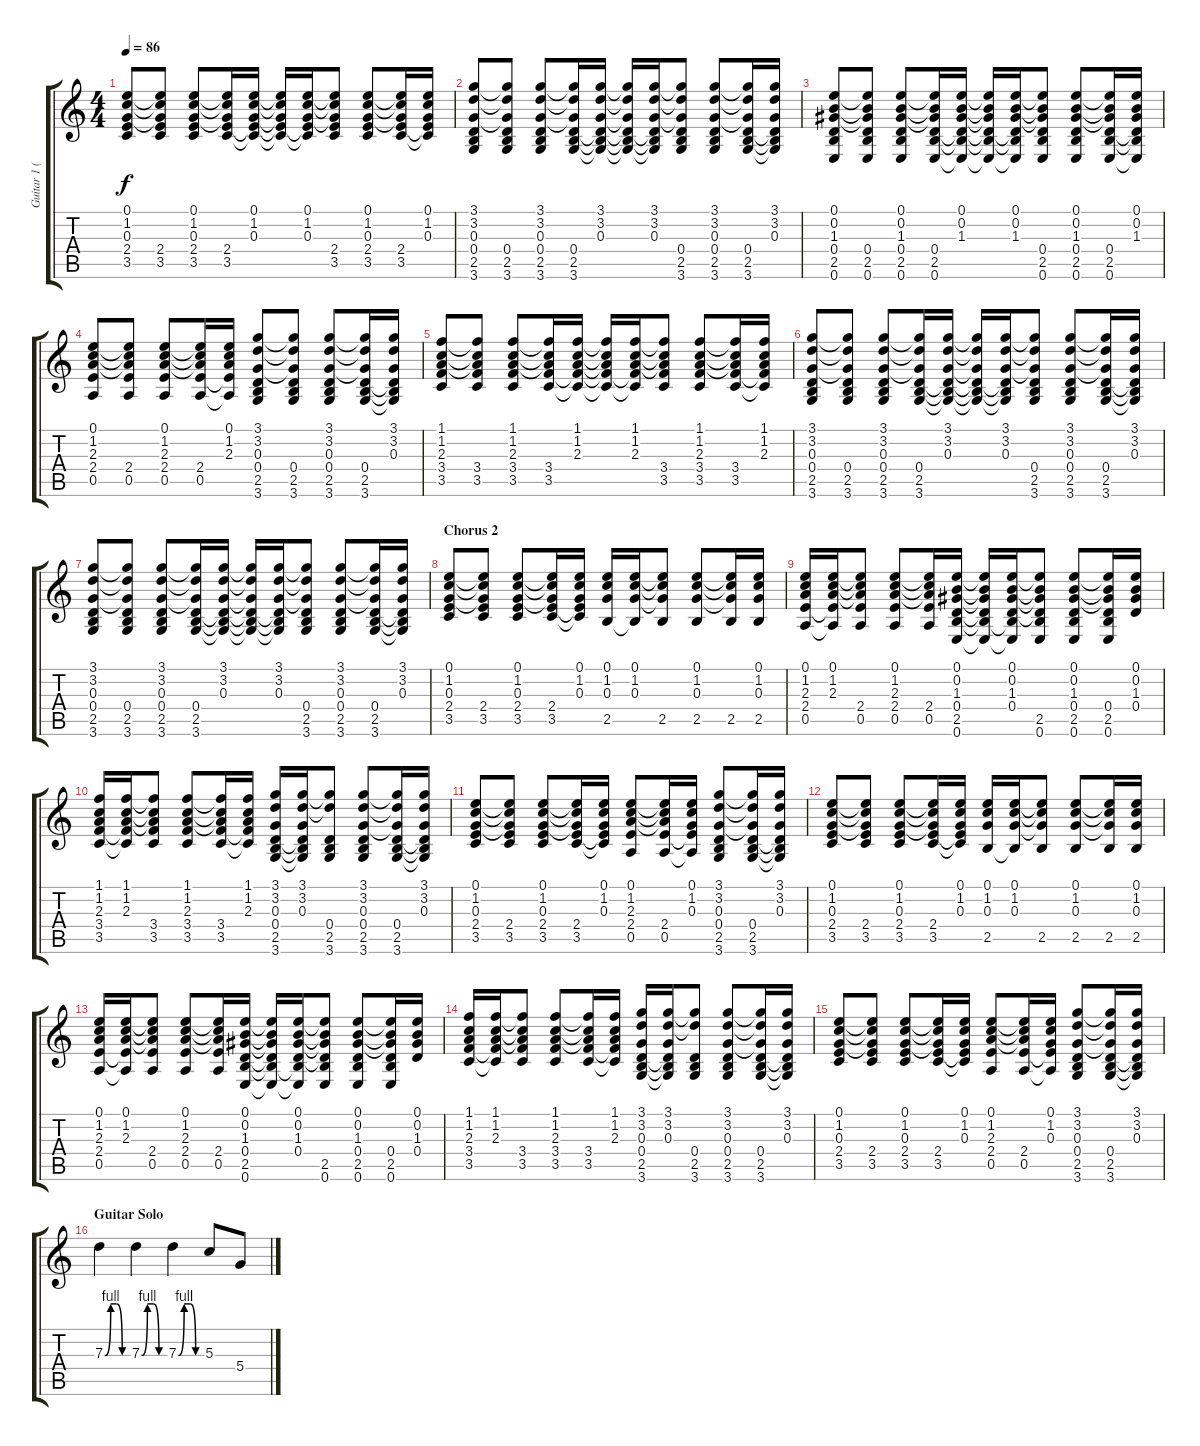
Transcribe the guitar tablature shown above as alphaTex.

\track ("Guitar 1 (Noel)" "Guitar 1 (") {instrument overdrivenguitar}
\staff {score tabs}
\tuning (E4 B3 G3 D3 A2 E2) {hide}
\ts (4 4)
\tempo 86
\clef g2
\ks c
(0.1 1.2 0.3 2.4 3.5).8{dy f} (0.1{t} 1.2{t} 0.3{t} 2.4 3.5).8 (0.1 1.2 0.3 2.4 3.5).8 (0.1{t} 1.2{t} 0.3{t} 2.4 3.5).16 (0.1 1.2 0.3 2.4{t} 3.5{t}).16 (0.1{t} 1.2{t} 0.3{t} 2.4{t} 3.5{t}).16 (0.1 1.2 0.3 2.4{t} 3.5{t}).16 (0.1{t} 1.2{t} 0.3{t} 2.4 3.5).8 (0.1 1.2 0.3 2.4 3.5).8 (0.1{t} 1.2{t} 0.3{t} 2.4 3.5).16 (0.1 1.2 0.3 2.4{t} 3.5{t}).16 |
(3.1 3.2 0.3 0.4 2.5 3.6).8 (3.1{t} 3.2{t} 0.3{t} 0.4 2.5 3.6).8 (3.1 3.2 0.3 0.4 2.5 3.6).8 (3.1{t} 3.2{t} 0.3{t} 0.4 2.5 3.6).16 (3.1 3.2 0.3 0.4{t} 2.5{t} 3.6{t}).16 (3.1{t} 3.2{t} 0.3{t} 0.4{t} 2.5{t} 3.6{t}).16 (3.1 3.2 0.3 0.4{t} 2.5{t} 3.6{t}).16 (3.1{t} 3.2{t} 0.3{t} 0.4 2.5 3.6).8 (3.1 3.2 0.3 0.4 2.5 3.6).8 (3.1{t} 3.2{t} 0.3{t} 0.4 2.5 3.6).16 (3.1 3.2 0.3 0.4{t} 2.5{t} 3.6{t}).16 |
(0.1 0.2 1.3 0.4 2.5 0.6).8 (0.1{t} 0.2{t} 1.3{t} 0.4 2.5 0.6).8 (0.1 0.2 1.3 0.4 2.5 0.6).8 (0.1{t} 0.2{t} 1.3{t} 0.4 2.5 0.6).16 (0.1 0.2 1.3 0.4{t} 2.5{t} 0.6{t}).16 (0.1{t} 0.2{t} 1.3{t} 0.4{t} 2.5{t} 0.6{t}).16 (0.1 0.2 1.3 0.4{t} 2.5{t} 0.6{t}).16 (0.1{t} 0.2{t} 1.3{t} 0.4 2.5 0.6).8 (0.1 0.2 1.3 0.4 2.5 0.6).8 (0.1{t} 0.2{t} 1.3{t} 0.4 2.5 0.6).16 (0.1 0.2 1.3 0.4{t} 2.5{t} 0.6{t}).16 |
(0.1 1.2 2.3 2.4 0.5).8 (0.1{t} 1.2{t} 2.3{t} 2.4 0.5).8 (0.1 1.2 2.3 2.4 0.5).8 (0.1{t} 1.2{t} 2.3{t} 2.4 0.5).16 (0.1 1.2 2.3 2.4{t} 0.5{t}).16 (3.1 3.2 0.3 0.4 2.5 3.6).8 (3.1{t} 3.2{t} 0.3{t} 0.4 2.5 3.6).8 (3.1 3.2 0.3 0.4 2.5 3.6).8 (3.1{t} 3.2{t} 0.3{t} 0.4 2.5 3.6).16 (3.1 3.2 0.3 0.4{t} 2.5{t} 3.6{t}).16 |
(1.1 1.2 2.3 3.4 3.5).8 (1.1{t} 1.2{t} 2.3{t} 3.4 3.5).8 (1.1 1.2 2.3 3.4 3.5).8 (1.1{t} 1.2{t} 2.3{t} 3.4 3.5).16 (1.1 1.2 2.3 3.4{t} 3.5{t}).16 (1.1{t} 1.2{t} 2.3{t} 3.4{t} 3.5{t}).16 (1.1 1.2 2.3 3.4{t} 3.5{t}).16 (1.1{t} 1.2{t} 2.3{t} 3.4 3.5).8 (1.1 1.2 2.3 3.4 3.5).8 (1.1{t} 1.2{t} 2.3{t} 3.4 3.5).16 (1.1 1.2 2.3 3.4{t} 3.5{t}).16 |
(3.1 3.2 0.3 0.4 2.5 3.6).8 (3.1{t} 3.2{t} 0.3{t} 0.4 2.5 3.6).8 (3.1 3.2 0.3 0.4 2.5 3.6).8 (3.1{t} 3.2{t} 0.3{t} 0.4 2.5 3.6).16 (3.1 3.2 0.3 0.4{t} 2.5{t} 3.6{t}).16 (3.1{t} 3.2{t} 0.3{t} 0.4{t} 2.5{t} 3.6{t}).16 (3.1 3.2 0.3 0.4{t} 2.5{t} 3.6{t}).16 (3.1{t} 3.2{t} 0.3{t} 0.4 2.5 3.6).8 (3.1 3.2 0.3 0.4 2.5 3.6).8 (3.1{t} 3.2{t} 0.3{t} 0.4 2.5 3.6).16 (3.1 3.2 0.3 0.4{t} 2.5{t} 3.6{t}).16 |
(3.1 3.2 0.3 0.4 2.5 3.6).8 (3.1{t} 3.2{t} 0.3{t} 0.4 2.5 3.6).8 (3.1 3.2 0.3 0.4 2.5 3.6).8 (3.1{t} 3.2{t} 0.3{t} 0.4 2.5 3.6).16 (3.1 3.2 0.3 0.4{t} 2.5{t} 3.6{t}).16 (3.1{t} 3.2{t} 0.3{t} 0.4{t} 2.5{t} 3.6{t}).16 (3.1 3.2 0.3 0.4{t} 2.5{t} 3.6{t}).16 (3.1{t} 3.2{t} 0.3{t} 0.4 2.5 3.6).8 (3.1 3.2 0.3 0.4 2.5 3.6).8 (3.1{t} 3.2{t} 0.3{t} 0.4 2.5 3.6).16 (3.1 3.2 0.3 0.4{t} 2.5{t} 3.6{t}).16 |
\section ("" "Chorus 2")
(0.1 1.2 0.3 2.4 3.5).8 (0.1{t} 1.2{t} 0.3{t} 2.4 3.5).8 (0.1 1.2 0.3 2.4 3.5).8 (0.1{t} 1.2{t} 0.3{t} 2.4 3.5).16 (0.1 1.2 0.3 2.4{t} 3.5{t}).16 (0.1 1.2 0.3 2.5).16 (0.1 1.2 0.3 2.5{t}).16 (0.1{t} 1.2{t} 0.3{t} 2.5).8 (0.1 1.2 0.3 2.5).8 (0.1{t} 1.2{t} 0.3{t} 2.5).16 (0.1 1.2 0.3 2.5).16 |
(0.1 1.2 2.3 2.4 0.5).16 (0.1 1.2 2.3 2.4{t} 0.5{t}).16 (0.1{t} 1.2{t} 2.3{t} 2.4 0.5).8 (0.1 1.2 2.3 2.4 0.5).8 (0.1{t} 1.2{t} 2.3{t} 2.4 0.5).16 (0.1 0.2 1.3 0.4 2.5 0.6).16 (0.1{t} 0.2{t} 1.3{t} 0.4{t} 2.5{t} 0.6{t}).16 (0.1 0.2 1.3 0.4 2.5{t} 0.6{t}).16 (0.1{t} 0.2{t} 1.3{t} 0.4{t} 2.5 0.6).8 (0.1 0.2 1.3 0.4 2.5 0.6).8 (0.1{t} 0.2{t} 1.3{t} 0.4 2.5 0.6).16 (0.1 0.2 1.3 0.4).16 |
(1.1 1.2 2.3 3.4 3.5).16 (1.1 1.2 2.3 3.4{t} 3.5{t}).16 (1.1{t} 1.2{t} 2.3{t} 3.4 3.5).8 (1.1 1.2 2.3 3.4 3.5).8 (1.1{t} 1.2{t} 2.3{t} 3.4 3.5).16 (1.1 1.2 2.3 3.4{t} 3.5{t}).16 (3.1 3.2 0.3 0.4 2.5 3.6).16 (3.1 3.2 0.3 0.4{t} 2.5{t} 3.6{t}).16 (3.1{t} 3.2{t} 0.4 2.5 3.6).8 (3.1 3.2 0.3 0.4 2.5 3.6).8 (3.1{t} 3.2{t} 0.3{t} 0.4 2.5 3.6).16 (3.1 3.2 0.3 0.4{t} 2.5{t} 3.6{t}).16 |
(0.1 1.2 0.3 2.4 3.5).8 (0.1{t} 1.2{t} 0.3{t} 2.4 3.5).8 (0.1 1.2 0.3 2.4 3.5).8 (0.1{t} 1.2{t} 0.3{t} 2.4 3.5).16 (0.1 1.2 0.3 2.4{t} 3.5{t}).16 (0.1 1.2 2.3 2.4 0.5).8 (0.1{t} 1.2{t} 2.3{t} 2.4 0.5).16 (0.1 1.2 0.3 2.4{t} 0.5{t}).16 (3.1 3.2 0.3 0.4 2.5 3.6).8 (3.1{t} 3.2{t} 0.3{t} 0.4 2.5 3.6).16 (3.1 3.2 0.3 0.4{t} 2.5{t} 3.6{t}).16 |
(0.1 1.2 0.3 2.4 3.5).8 (0.1{t} 1.2{t} 0.3{t} 2.4 3.5).8 (0.1 1.2 0.3 2.4 3.5).8 (0.1{t} 1.2{t} 0.3{t} 2.4 3.5).16 (0.1 1.2 0.3 2.4{t} 3.5{t}).16 (0.1 1.2 0.3 2.5).16 (0.1 1.2 0.3 2.5{t}).16 (0.1{t} 1.2{t} 0.3{t} 2.5).8 (0.1 1.2 0.3 2.5).8 (0.1{t} 1.2{t} 0.3{t} 2.5).16 (0.1 1.2 0.3 2.5).16 |
(0.1 1.2 2.3 2.4 0.5).16 (0.1 1.2 2.3 2.4{t} 0.5{t}).16 (0.1{t} 1.2{t} 2.3{t} 2.4 0.5).8 (0.1 1.2 2.3 2.4 0.5).8 (0.1{t} 1.2{t} 2.3{t} 2.4 0.5).16 (0.1 0.2 1.3 0.4 2.5 0.6).16 (0.1{t} 0.2{t} 1.3{t} 0.4{t} 2.5{t} 0.6{t}).16 (0.1 0.2 1.3 0.4 2.5{t} 0.6{t}).16 (0.1{t} 0.2{t} 1.3{t} 0.4{t} 2.5 0.6).8 (0.1 0.2 1.3 0.4 2.5 0.6).8 (0.1{t} 0.2{t} 1.3{t} 0.4 2.5 0.6).16 (0.1 0.2 1.3 0.4).16 |
(1.1 1.2 2.3 3.4 3.5).16 (1.1 1.2 2.3 3.4{t} 3.5{t}).16 (1.1{t} 1.2{t} 2.3{t} 3.4 3.5).8 (1.1 1.2 2.3 3.4 3.5).8 (1.1{t} 1.2{t} 2.3{t} 3.4 3.5).16 (1.1 1.2 2.3 3.4{t} 3.5{t}).16 (3.1 3.2 0.3 0.4 2.5 3.6).16 (3.1 3.2 0.3 0.4{t} 2.5{t} 3.6{t}).16 (3.1{t} 3.2{t} 0.4 2.5 3.6).8 (3.1 3.2 0.3 0.4 2.5 3.6).8 (3.1{t} 3.2{t} 0.3{t} 0.4 2.5 3.6).16 (3.1 3.2 0.3 0.4{t} 2.5{t} 3.6{t}).16 |
(0.1 1.2 0.3 2.4 3.5).8 (0.1{t} 1.2{t} 0.3{t} 2.4 3.5).8 (0.1 1.2 0.3 2.4 3.5).8 (0.1{t} 1.2{t} 0.3{t} 2.4 3.5).16 (0.1 1.2 0.3 2.4{t} 3.5{t}).16 (0.1 1.2 2.3 2.4 0.5).8 (0.1{t} 1.2{t} 2.3{t} 2.4 0.5).16 (0.1 1.2 0.3 2.4{t} 0.5{t}).16 (3.1 3.2 0.3 0.4 2.5 3.6).8 (3.1{t} 3.2{t} 0.3{t} 0.4 2.5 3.6).16 (3.1 3.2 0.3 0.4{t} 2.5{t} 3.6{t}).16 |
\section ("" "Guitar Solo")
7.3{be (custom 0 0 15 4 30 4 45 0 60 0)}.4{volume 16} 7.3{be (custom 0 0 15 4 30 4 45 0 60 0)}.4 7.3{be (custom 0 0 15 4 30 4 45 0 60 0)}.4 5.3.8 5.4.8
